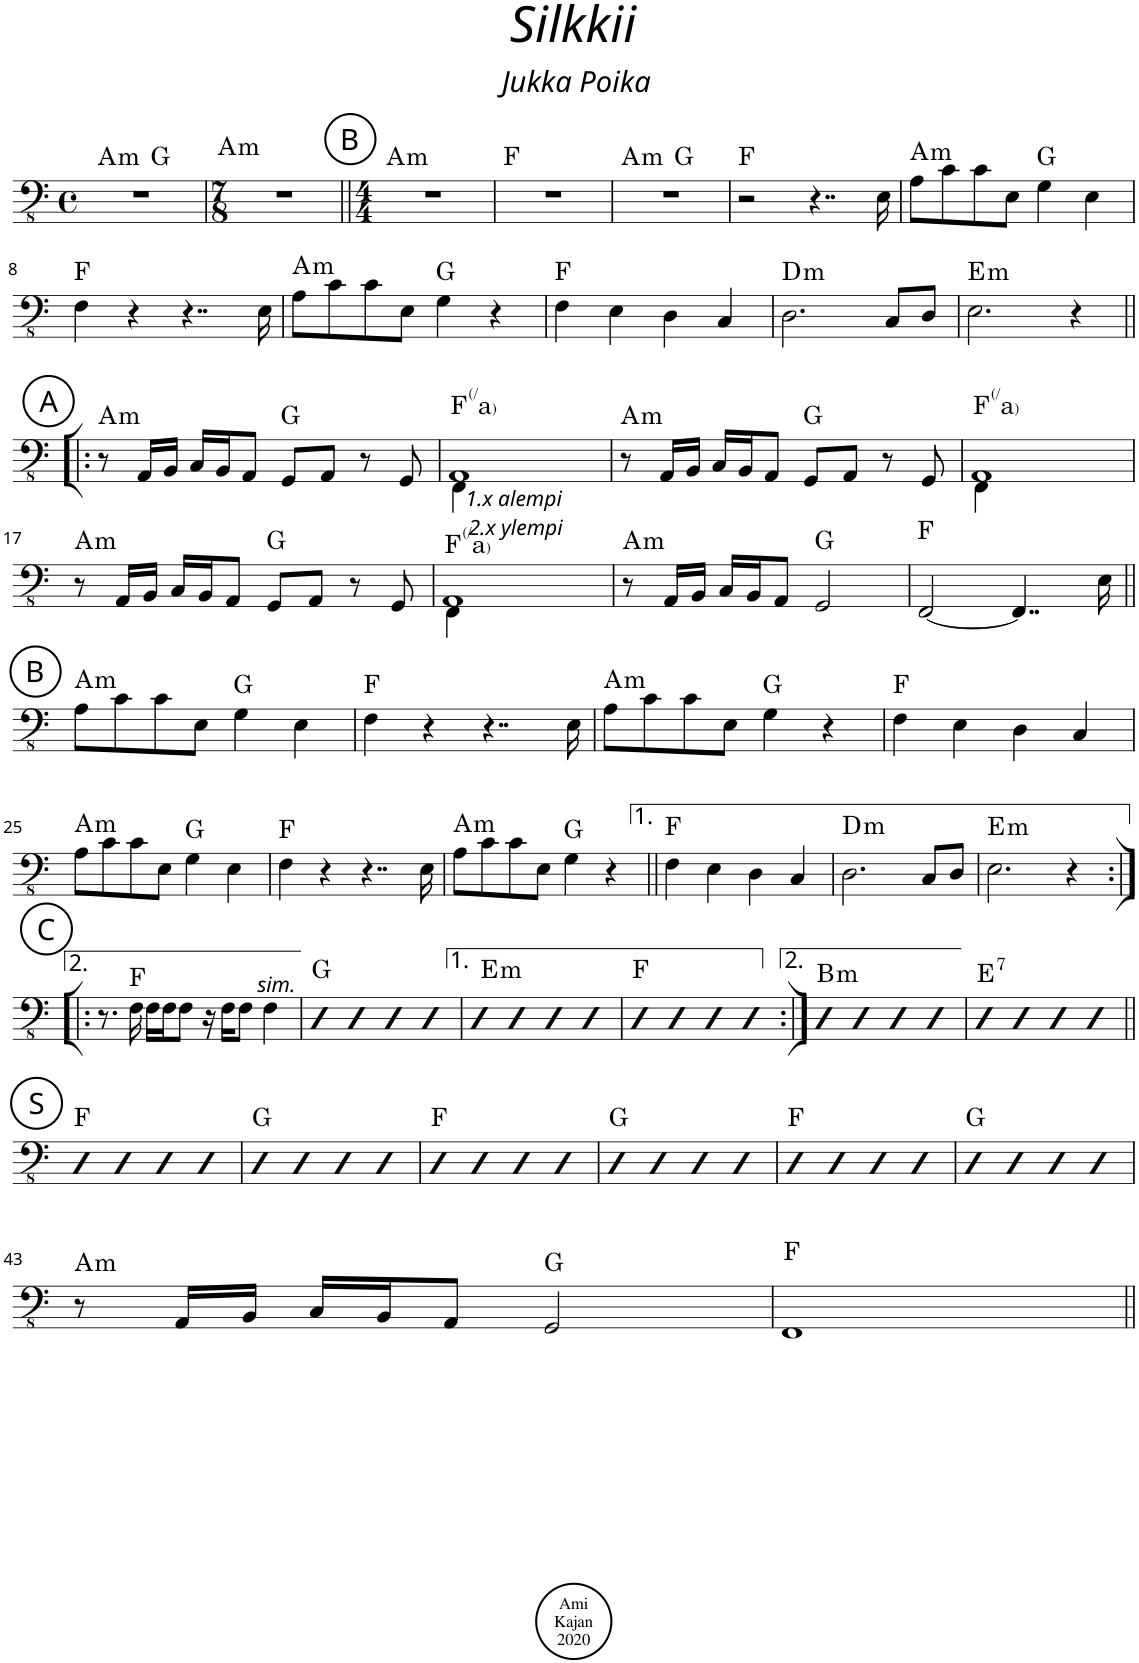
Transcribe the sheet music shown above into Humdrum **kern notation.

**kern	**harte
*part1	*part1
*staff1	*
*I"Acoustic Bass	*
*I'Bass	*
*clefFv4	*
*k[]	*
*M4/4	*
*met(c)	*
=1	=1
!	!LO:H:kt=m
*^	*
1r	2ryy	A:min
.	2ryy	G:maj
*v	*v	*
=2	=2
*M7/8	*
*^	*
!	!	!LO:H:kt=m
*v	*v	*
2..r	A:min
!!LO:REH:place=s1:a:cj:enc=circle:fs=14:t=B
=3||	=3||
*M4/4	*
!	!LO:H:kt=m
1r	A:min
=4	=4
1r	F:maj
=5	=5
!	!LO:H:kt=m
*^	*
1r	2ryy	A:min
.	2ryy	G:maj
*v	*v	*
=6	=6
2r	F:maj
4..r	.
16EE\	.
=7	=7
!	!LO:H:kt=m
8AA\L	A:min
8C\	.
8C\	.
8EE\J	.
4GG\	G:maj
4EE\	.
!!LO:LB:g=z
=8	=8
4FF\	F:maj
4r	.
4..r	.
16EE\	.
=9	=9
!	!LO:H:kt=m
8AA\L	A:min
8C\	.
8C\	.
8EE\J	.
4GG\	G:maj
4r	.
=10	=10
4FF\	F:maj
4EE\	.
4DD\	.
4CC/	.
=11	=11
!	!LO:H:kt=m
2.DD\	D:min
8CC/L	.
8DD/J	.
=12	=12
!	!LO:H:kt=m
2.EE\	E:min
4r	.
!!LO:LB:g=z
!!LO:REH:place=s1:a:cj:enc=circle:fs=14:t=A
=13!|:	=13!|:
!	!LO:H:kt=m
8r	A:min
16AAA/LL	.
16BBB/JJ	.
16CC/LL	.
16BBB/J	.
8AAA/J	.
8GGG/L	G:maj
8AAA/J	.
8r	.
8GGG/	.
=14	=14
*^	*
!LO:TX:b:i:t=1.x alempi	!	!
!LO:TX:b:t=2.x ylempi	!	!
1AAA	4FFF\	F:maj
.	2.ryy	.
=15	=15	=15
!	!	!LO:H:kt=m
*v	*v	*
8r	A:min
16AAA/LL	.
16BBB/JJ	.
16CC/LL	.
16BBB/J	.
8AAA/J	.
8GGG/L	G:maj
8AAA/J	.
8r	.
8GGG/	.
=16	=16
*^	*
1AAA	4FFF\	F:maj
.	2.ryy	.
!!LO:LB:g=z	!!
=17	=17	=17
!	!	!LO:H:kt=m
*v	*v	*
8r	A:min
16AAA/LL	.
16BBB/JJ	.
16CC/LL	.
16BBB/J	.
8AAA/J	.
8GGG/L	G:maj
8AAA/J	.
8r	.
8GGG/	.
=18	=18
*^	*
1AAA	4FFF\	F:maj
.	2.ryy	.
=19	=19	=19
!	!	!LO:H:kt=m
*v	*v	*
8r	A:min
16AAA/LL	.
16BBB/JJ	.
16CC/LL	.
16BBB/J	.
8AAA/J	.
2GGG/	G:maj
=20	=20
[2FFF/	F:maj
4..FFF/]	.
16EE\	.
!!LO:LB:g=z
!!LO:REH:place=s1:a:cj:enc=circle:fs=14:t=B
=21||	=21||
!	!LO:H:kt=m
8AA\L	A:min
8C\	.
8C\	.
8EE\J	.
4GG\	G:maj
4EE\	.
=22	=22
4FF\	F:maj
4r	.
4..r	.
16EE\	.
=23	=23
!	!LO:H:kt=m
8AA\L	A:min
8C\	.
8C\	.
8EE\J	.
4GG\	G:maj
4r	.
=24	=24
4FF\	F:maj
4EE\	.
4DD\	.
4CC/	.
!!LO:LB:g=z
=25	=25
!	!LO:H:kt=m
8AA\L	A:min
8C\	.
8C\	.
8EE\J	.
4GG\	G:maj
4EE\	.
=26	=26
4FF\	F:maj
4r	.
4..r	.
16EE\	.
=27	=27
!	!LO:H:kt=m
8AA\L	A:min
8C\	.
8C\	.
8EE\J	.
4GG\	G:maj
4r	.
=28||	=28||
4FF\	F:maj
4EE\	.
4DD\	.
4CC/	.
=29	=29
!	!LO:H:kt=m
2.DD\	D:min
8CC/L	.
8DD/J	.
=30	=30
!	!LO:H:kt=m
2.EE\	E:min
4r	.
!!LO:LB:g=z
!!LO:REH:place=s1:a:cj:enc=circle:fs=14:t=C
=31:|!|:	=31:|!|:
8.r	.
16FF\	F:maj
16FF\LL	.
16FF\J	.
8FF\J	.
16r	.
16FF\KL	.
8FF\J	.
!LO:TX:a:i:t=sim.	!
4FF\	.
=32	=32
4EE	G:maj
4EE	.
4EE	.
4EE	.
=33	=33
!	!LO:H:kt=m
4EE	E:min
4EE	.
4EE	.
4EE	.
=34	=34
4EE	F:maj
4EE	.
4EE	.
4EE	.
=35:|!	=35:|!
!	!LO:H:kt=m
4EE	B:min
4EE	.
4EE	.
4EE	.
=36	=36
!	!LO:H:kt=7
4EE	E:7
4EE	.
4EE	.
4EE	.
!!LO:LB:g=z
!!LO:REH:place=s1:a:cj:enc=circle:fs=14:t=S
=37||	=37||
4EE	F:maj
4EE	.
4EE	.
4EE	.
=38	=38
4EE	G:maj
4EE	.
4EE	.
4EE	.
=39	=39
4EE	F:maj
4EE	.
4EE	.
4EE	.
=40	=40
4EE	G:maj
4EE	.
4EE	.
4EE	.
=41	=41
4EE	F:maj
4EE	.
4EE	.
4EE	.
=42	=42
4EE	G:maj
4EE	.
4EE	.
4EE	.
!!LO:LB:g=z
=43	=43
!	!LO:H:kt=m
8r	A:min
16AAA/LL	.
16BBB/JJ	.
16CC/LL	.
16BBB/J	.
8AAA/J	.
2GGG/	G:maj
=44	=44
1FFF	F:maj
=||	=||
*-	*-
